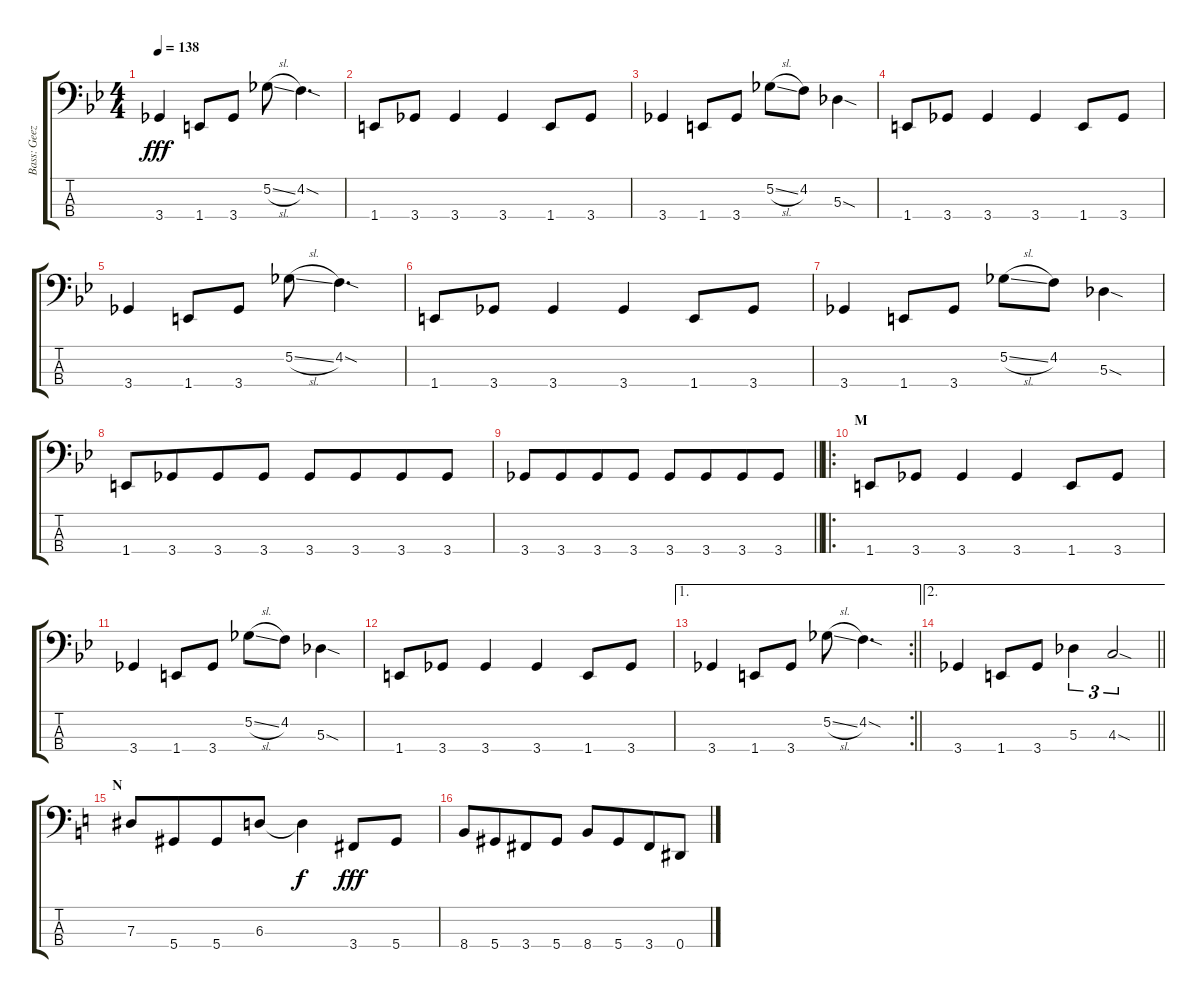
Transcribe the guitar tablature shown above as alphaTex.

\track ("Bass: Geezer" "Bass: Geez") {instrument electricbassfinger}
\staff {score tabs}
\tuning (Gb2 Db2 Ab1 Eb1) {hide}
\ts (4 4)
\tempo 138
\clef f4
\ks bb
3.4.4{dy fff} 1.4.8 3.4.8 5.2{sl}.8 4.2{sod}.4{d} |
1.4.8 3.4.8 3.4.4 3.4.4 1.4.8 3.4.8 |
3.4.4 1.4.8 3.4.8 5.2{sl}.8 4.2.8 5.3{sod}.4 |
1.4.8 3.4.8 3.4.4 3.4.4 1.4.8 3.4.8 |
3.4.4 1.4.8 3.4.8 5.2{sl}.8 4.2{sod}.4{d} |
1.4.8 3.4.8 3.4.4 3.4.4 1.4.8 3.4.8 |
3.4.4 1.4.8 3.4.8 5.2{sl}.8 4.2.8 5.3{sod}.4 |
1.4.8 3.4.8{beam merge} 3.4.8 3.4.8 3.4.8 3.4.8{beam merge} 3.4.8 3.4.8 |
\barLineRight lightlight
3.4.8 3.4.8{beam merge} 3.4.8 3.4.8 3.4.8 3.4.8{beam merge} 3.4.8 3.4.8 |
\ro
\section ("" "M")
1.4.8 3.4.8 3.4.4 3.4.4 1.4.8 3.4.8 |
3.4.4 1.4.8 3.4.8 5.2{sl}.8 4.2.8 5.3{sod}.4 |
1.4.8 3.4.8 3.4.4 3.4.4 1.4.8 3.4.8 |
\ae 1
\rc 2
\barLineRight lightlight
3.4.4 1.4.8 3.4.8 5.2{sl}.8 4.2{sod}.4{d} |
\ae 2
\barLineRight lightlight
3.4.4 1.4.8 3.4.8 5.3.4{tu (3 2)} 4.3{sod}.2{tu (3 2)} |
\section ("" "N")
\ks c
7.3.8 5.4.8{beam merge} 5.4.8 6.3.8 6.3{t}.4{dy f} 3.4.8{dy fff} 5.4.8 |
8.4.8 5.4.8{beam merge} 3.4.8 5.4.8 8.4.8 5.4.8{beam merge} 3.4.8 0.4.8
